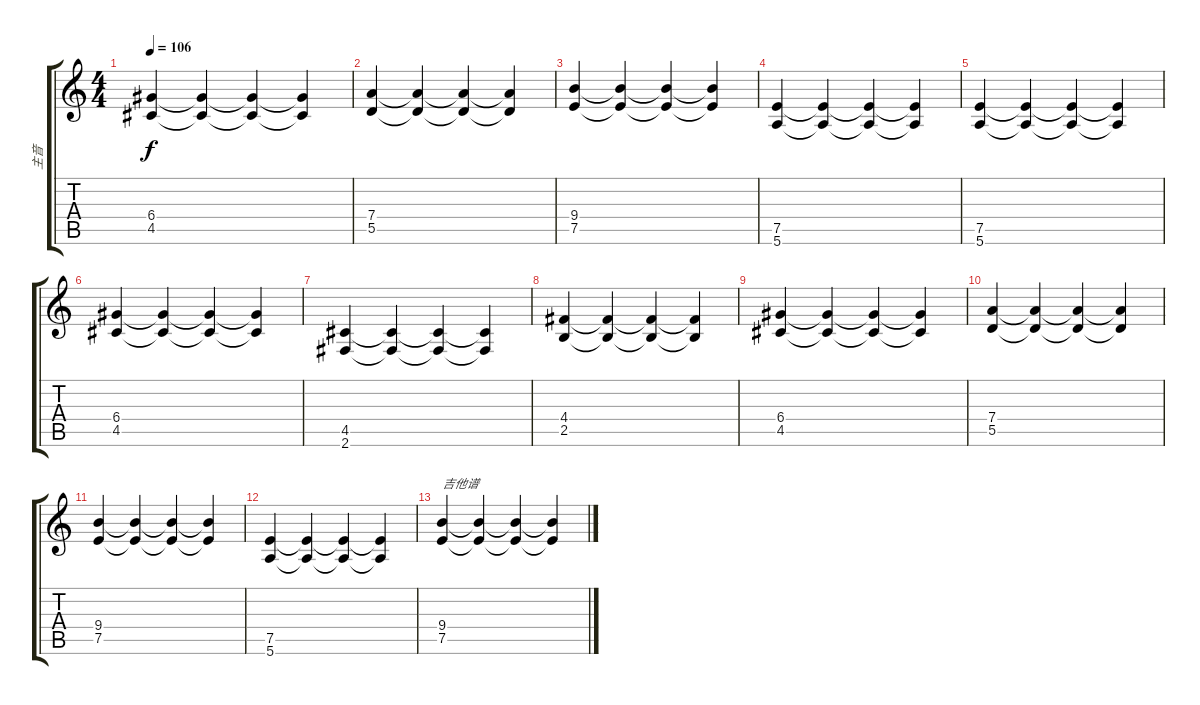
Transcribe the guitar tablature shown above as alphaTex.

\track ("主音" "主音") {instrument acousticguitarsteel}
\staff {score tabs}
\tuning (E4 B3 G3 D3 A2 E2) {hide}
\ts (4 4)
\tempo 106
\clef g2
\ks c
(6.4 4.5).4{dy f} (6.4{t} 4.5{t}).4 (6.4{t} 4.5{t}).4 (6.4{t} 4.5{t}).4 |
(7.4 5.5).4 (7.4{t} 5.5{t}).4 (7.4{t} 5.5{t}).4 (7.4{t} 5.5{t}).4 |
(9.4 7.5).4 (9.4{t} 7.5{t}).4 (9.4{t} 7.5{t}).4 (9.4{t} 7.5{t}).4 |
(7.5 5.6).4 (7.5{t} 5.6{t}).4 (7.5{t} 5.6{t}).4 (7.5{t} 5.6{t}).4 |
(7.5 5.6).4 (7.5{t} 5.6{t}).4 (7.5{t} 5.6{t}).4 (7.5{t} 5.6{t}).4 |
(6.4 4.5).4 (6.4{t} 4.5{t}).4 (6.4{t} 4.5{t}).4 (6.4{t} 4.5{t}).4 |
(4.5 2.6).4 (4.5{t} 2.6{t}).4 (4.5{t} 2.6{t}).4 (4.5{t} 2.6{t}).4 |
(4.4 2.5).4 (4.4{t} 2.5{t}).4 (4.4{t} 2.5{t}).4 (4.4{t} 2.5{t}).4 |
(6.4 4.5).4 (6.4{t} 4.5{t}).4 (6.4{t} 4.5{t}).4 (6.4{t} 4.5{t}).4 |
(7.4 5.5).4 (7.4{t} 5.5{t}).4 (7.4{t} 5.5{t}).4 (7.4{t} 5.5{t}).4 |
(9.4 7.5).4 (9.4{t} 7.5{t}).4 (9.4{t} 7.5{t}).4 (9.4{t} 7.5{t}).4 |
(7.5 5.6).4 (7.5{t} 5.6{t}).4 (7.5{t} 5.6{t}).4 (7.5{t} 5.6{t}).4 |
(9.4 7.5).4{txt "吉他谱"} (9.4{t} 7.5{t}).4 (9.4{t} 7.5{t}).4 (9.4{t} 7.5{t}).4
